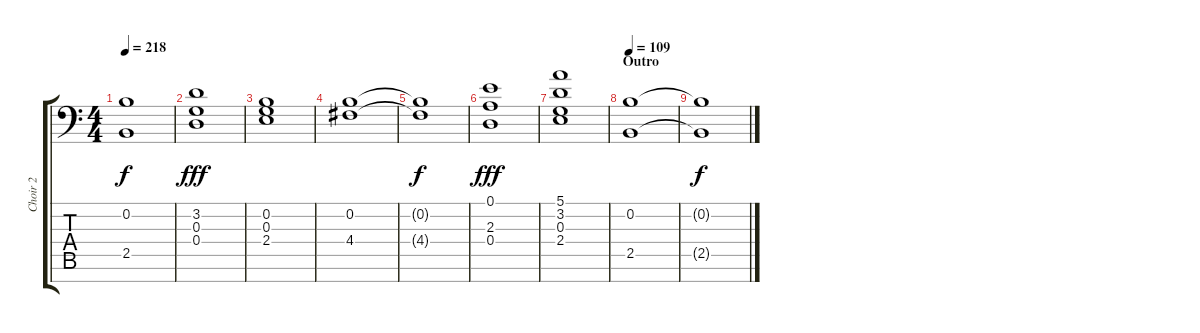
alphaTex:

\track ("Choir 2" "Choir 2") {instrument choiraahs}
\staff {score tabs}
\tuning (E4 B3 G3 D3 A2 E2 C-1) {hide}
\ts (4 4)
\tempo 218
\clef f4
\ks c
(0.2{t} 2.5{t}).1{dy f} |
(3.2 0.3 0.4).1{dy fff} |
(0.2 0.3 2.4).1 |
(0.2 4.4).1 |
(0.2{t} 4.4{t}).1{dy f} |
(0.1 2.3 0.4).1{dy fff} |
(5.1 3.2 0.3 2.4).1 |
\section ("" "Outro")
\tempo 109
(0.2 2.5).1 |
(0.2{t} 2.5{t}).1{dy f}
